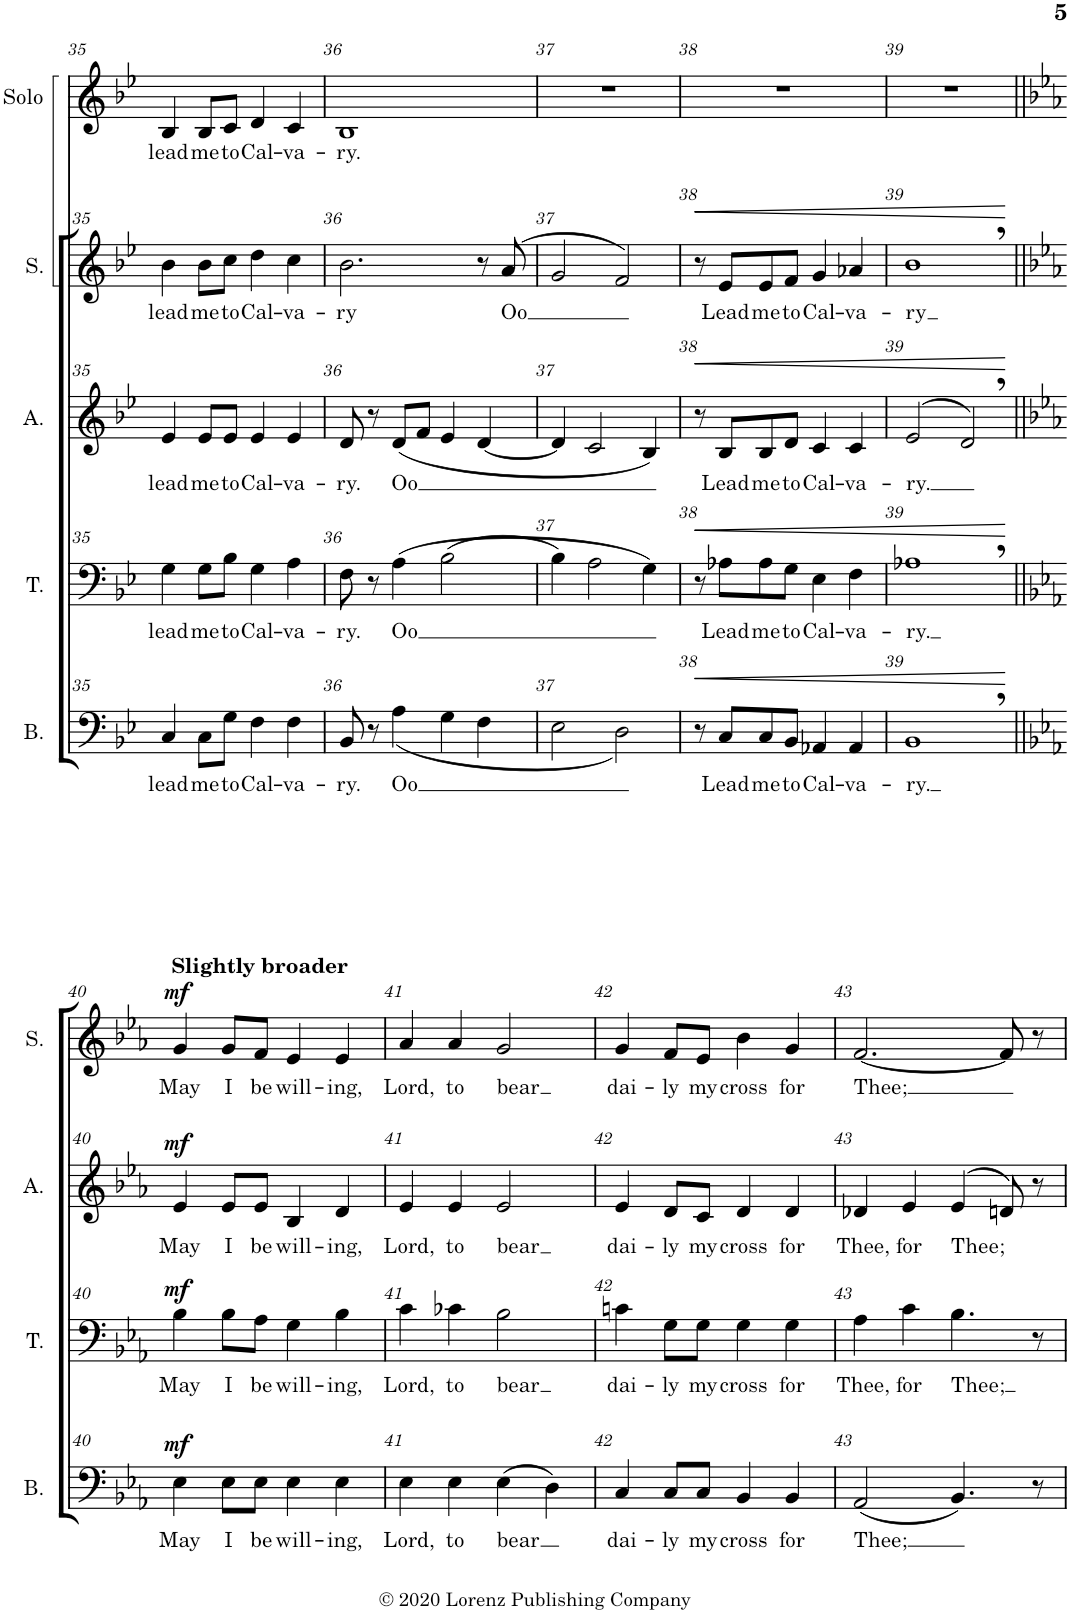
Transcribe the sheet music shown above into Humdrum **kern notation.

**kern	**text	**dynam	**kern	**text	**dynam	**kern	**text	**dynam	**kern	**text	**dynam	**kern	**text
*part5	*part5	*part5	*part4	*part4	*part4	*part3	*part3	*part3	*part2	*part2	*part2	*part1	*part1
*staff5	*staff5	*staff5	*staff4	*staff4	*staff4	*staff3	*staff3	*staff3	*staff2	*staff2	*staff2	*staff1	*staff1
*I"Bass	*	*	*I"Tenor	*	*	*I"Alto	*	*	*I"Soprano	*	*	*I"Solo	*
*I'B.	*	*	*I'T.	*	*	*I'A.	*	*	*I'S.	*	*	*I'Solo	*
!!LO:PB:g=z
*clefF4	*	*	*clefF4	*	*	*clefG2	*	*	*clefG2	*	*	*clefG2	*
*k[b-e-]	*	*	*k[b-e-]	*	*	*k[b-e-]	*	*	*k[b-e-]	*	*	*k[b-e-]	*
*M4/4	*	*	*M4/4	*	*	*M4/4	*	*	*M4/4	*	*	*M4/4	*
=35	=35	=35	=35	=35	=35	=35	=35	=35	=35	=35	=35	=35	=35
!	!LO:LY:b	!	!	!LO:LY:b	!	!	!LO:LY:b	!	!	!LO:LY:b	!	!	!LO:LY:b
4C/	lead	.	4G\	lead	.	4e-/	lead	.	4b-\	lead	.	4B-/	lead
!	!LO:LY:b	!	!	!LO:LY:b	!	!	!LO:LY:b	!	!	!LO:LY:b	!	!	!LO:LY:b
8C\L	me	.	8G\L	me	.	8e-/L	me	.	8b-\L	me	.	8B-/L	me
!	!LO:LY:b	!	!	!LO:LY:b	!	!	!LO:LY:b	!	!	!LO:LY:b	!	!	!LO:LY:b
8G\J	to	.	8B-\J	to	.	8e-/J	to	.	8cc\J	to	.	8c/J	to
!	!LO:LY:b	!	!	!LO:LY:b	!	!	!LO:LY:b	!	!	!LO:LY:b	!	!	!LO:LY:b
4F\	Cal-	.	4G\	Cal-	.	4e-/	Cal-	.	4dd\	Cal-	.	4d/	Cal-
!	!LO:LY:b	!	!	!LO:LY:b	!	!	!LO:LY:b	!	!	!LO:LY:b	!	!	!LO:LY:b
4F\	-va-	.	4A\	-va-	.	4e-/	-va-	.	4cc\	-va-	.	4c/	-va-
=36	=36	=36	=36	=36	=36	=36	=36	=36	=36	=36	=36	=36	=36
!	!LO:LY:b	!	!	!LO:LY:b	!	!	!LO:LY:b	!	!	!LO:LY:b	!	!	!LO:LY:b
8BB-/	-ry.	.	8F\	-ry.	.	8d/	-ry.	.	2.b-\	-ry	.	1B-	-ry.
8r	.	.	8r	.	.	8r	.	.	.	.	.	.	.
!	!LO:LY:b	!	!	!LO:LY:b	!	!	!LO:LY:b	!	!	!	!	!	!
(<4A\	Oo	.	(>4A\	Oo	.	(<8d/L	Oo	.	.	.	.	.	.
.	.	.	.	.	.	8f/J	.	.	.	.	.	.	.
4G\	.	.	(>2B-\	.	.	4e-/	.	.	.	.	.	.	.
4F\	.	.	.	.	.	[4d/	.	.	8r	.	.	.	.
!	!	!	!	!	!	!	!	!	!	!LO:LY:b	!	!	!
.	.	.	.	.	.	.	.	.	(>8a/	Oo	.	.	.
=37	=37	=37	=37	=37	=37	=37	=37	=37	=37	=37	=37	=37	=37
2E-\	.	.	4B-\)	.	.	4d/]	.	.	2g/	.	.	1r	.
.	.	.	2A\	.	.	2c/	.	.	.	.	.	.	.
2D\)	.	.	.	.	.	.	.	.	2f/)	.	.	.	.
.	.	.	4G\)	.	.	4B-/)	.	.	.	.	.	.	.
=38	=38	=38	=38	=38	=38	=38	=38	=38	=38	=38	=38	=38	=38
!	!	!LO:HP:b	!	!	!LO:HP:b	!	!	!LO:HP:b	!	!	!LO:HP:b	!	!
8r	.	<	8r	.	<	8r	.	<	8r	.	<	1r	.
!	!LO:LY:b	!	!	!LO:LY:b	!	!	!LO:LY:b	!	!	!LO:LY:b	!	!	!
8C/L	Lead	.	8A-X\L	Lead	.	8B-/L	Lead	.	8e-/L	Lead	.	.	.
!	!LO:LY:b	!	!	!LO:LY:b	!	!	!LO:LY:b	!	!	!LO:LY:b	!	!	!
8C/	me	.	8A-\	me	.	8B-/	me	.	8e-/	me	.	.	.
!	!LO:LY:b	!	!	!LO:LY:b	!	!	!LO:LY:b	!	!	!LO:LY:b	!	!	!
8BB-/J	to	.	8G\J	to	.	8d/J	to	.	8f/J	to	.	.	.
!	!LO:LY:b	!	!	!LO:LY:b	!	!	!LO:LY:b	!	!	!LO:LY:b	!	!	!
4AA-X/	Cal-	.	4E-\	Cal-	.	4c/	Cal-	.	4g/	Cal-	.	.	.
!	!LO:LY:b	!	!	!LO:LY:b	!	!	!LO:LY:b	!	!	!LO:LY:b	!	!	!
4AA-/	-va-	.	4F\	-va-	.	4c/	-va-	.	4a-X/	-va-	.	.	.
=39	=39	=39	=39	=39	=39	=39	=39	=39	=39	=39	=39	=39	=39
!	!LO:LY:b	!	!	!LO:LY:b	!	!	!LO:LY:b	!	!	!LO:LY:b	!	!	!
1BB-,	-ry.	.	1A-X,	-ry.	.	(>2e-/	-ry.	.	1b-,	-ry	.	1r	.
.	.	.	.	.	.	2d,/)	.	.	.	.	.	.	.
.	.	[	.	.	[	.	.	[	.	.	[	.	.
!!LO:LB:g=z
=40||	=40||	=40||	=40||	=40||	=40||	=40||	=40||	=40||	=40||	=40||	=40||	=40||	=40||
*k[b-e-a-]	*	*	*k[b-e-a-]	*	*	*k[b-e-a-]	*	*	*k[b-e-a-]	*	*	*k[b-e-a-]	*
!	!	!	!	!	!	!	!	!	!	!	!	!LO:TX:a:B:t=Slightly broader	!
!	!LO:LY:b	!LO:DY:a	!	!LO:LY:b	!LO:DY:a	!	!LO:LY:b	!LO:DY:a	!	!LO:LY:b	!LO:DY:a	!	!
4E-\	May	mf	4B-\	May	mf	4e-/	May	mf	4g/	May	mf	1r	.
!	!LO:LY:b	!	!	!LO:LY:b	!	!	!LO:LY:b	!	!	!LO:LY:b	!	!	!
8E-\L	I	.	8B-\L	I	.	8e-/L	I	.	8g/L	I	.	.	.
!	!LO:LY:b	!	!	!LO:LY:b	!	!	!LO:LY:b	!	!	!LO:LY:b	!	!	!
8E-\J	be	.	8A-\J	be	.	8e-/J	be	.	8f/J	be	.	.	.
!	!LO:LY:b	!	!	!LO:LY:b	!	!	!LO:LY:b	!	!	!LO:LY:b	!	!	!
4E-\	will-	.	4G\	will-	.	4B-/	will-	.	4e-/	will-	.	.	.
!	!LO:LY:b	!	!	!LO:LY:b	!	!	!LO:LY:b	!	!	!LO:LY:b	!	!	!
4E-\	-ing,	.	4B-\	-ing,	.	4d/	-ing,	.	4e-/	-ing,	.	.	.
=41	=41	=41	=41	=41	=41	=41	=41	=41	=41	=41	=41	=41	=41
!	!LO:LY:b	!	!	!LO:LY:b	!	!	!LO:LY:b	!	!	!LO:LY:b	!	!	!
4E-\	Lord,	.	4c\	Lord,	.	4e-/	Lord,	.	4a-/	Lord,	.	1r	.
!	!LO:LY:b	!	!	!LO:LY:b	!	!	!LO:LY:b	!	!	!LO:LY:b	!	!	!
4E-\	to	.	4c-X\	to	.	4e-/	to	.	4a-/	to	.	.	.
!	!LO:LY:b	!	!	!LO:LY:b	!	!	!LO:LY:b	!	!	!LO:LY:b	!	!	!
(>4E-\	bear	.	2B-\	bear	.	2e-/	bear	.	2g/	bear	.	.	.
4D\)	.	.	.	.	.	.	.	.	.	.	.	.	.
=42	=42	=42	=42	=42	=42	=42	=42	=42	=42	=42	=42	=42	=42
!	!LO:LY:b	!	!	!LO:LY:b	!	!	!LO:LY:b	!	!	!LO:LY:b	!	!	!
4C/	dai-	.	4cn\	dai-	.	4e-/	dai-	.	4g/	dai-	.	1r	.
!	!LO:LY:b	!	!	!LO:LY:b	!	!	!LO:LY:b	!	!	!LO:LY:b	!	!	!
8C/L	ly	.	8G\L	-ly	.	8d/L	-ly	.	8f/L	-ly	.	.	.
!	!LO:LY:b	!	!	!LO:LY:b	!	!	!LO:LY:b	!	!	!LO:LY:b	!	!	!
8C/J	my	.	8G\J	my	.	8c/J	my	.	8e-/J	my	.	.	.
!	!LO:LY:b	!	!	!LO:LY:b	!	!	!LO:LY:b	!	!	!LO:LY:b	!	!	!
4BB-/	cross	.	4G\	cross	.	4d/	cross	.	4b-\	cross	.	.	.
!	!LO:LY:b	!	!	!LO:LY:b	!	!	!LO:LY:b	!	!	!LO:LY:b	!	!	!
4BB-/	for	.	4G\	for	.	4d/	for	.	4g/	for	.	.	.
=43	=43	=43	=43	=43	=43	=43	=43	=43	=43	=43	=43	=43	=43
!	!LO:LY:b	!	!	!LO:LY:b	!	!	!LO:LY:b	!	!	!LO:LY:b	!	!	!
(<2AA-/	Thee;	.	4A-\	Thee,	.	4d-X/	Thee,	.	[2.f/	Thee;	.	1r	.
!	!	!	!	!LO:LY:b	!	!	!LO:LY:b	!	!	!	!	!	!
.	.	.	4c\	for	.	4e-/	for	.	.	.	.	.	.
!	!	!	!	!LO:LY:b	!	!	!LO:LY:b	!	!	!	!	!	!
4.BB-/)	.	.	4.B-\	Thee;	.	(>4e-/	Thee;	.	.	.	.	.	.
.	.	.	.	.	.	8dn/)	.	.	8f/]	.	.	.	.
8r	.	.	8r	.	.	8r	.	.	8r	.	.	.	.
=	=	=	=	=	=	=	=	=	=	=	=	=	=
*-	*-	*-	*-	*-	*-	*-	*-	*-	*-	*-	*-	*-	*-
